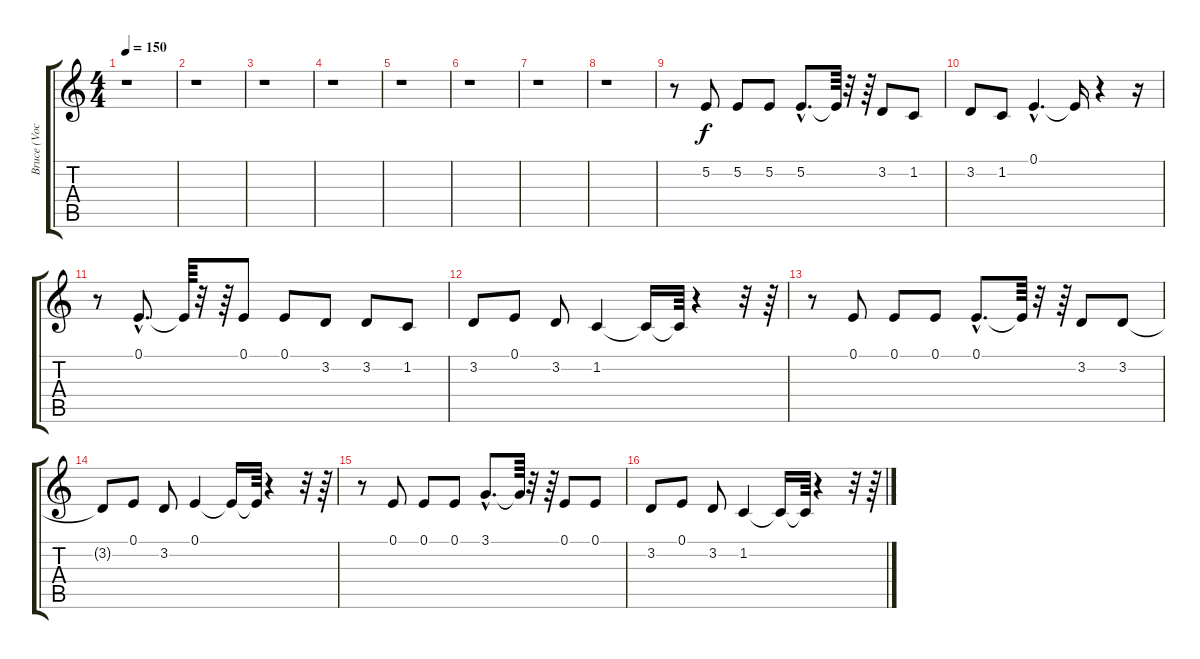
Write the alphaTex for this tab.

\track ("Bruce (Vocals)" "Bruce (Voc") {instrument choiraahs}
\staff {score tabs}
\tuning (E4 B3 G3 D3 A2 E2) {hide}
\ts (4 4)
\tempo 150
\clef g2
\ks c
r.1{dy f} |
r.1 |
r.1 |
r.1 |
r.1 |
r.1 |
r.1 |
r.1 |
r.8 5.2.8 5.2.8 5.2.8 5.2{hac}.8{d} 5.2{t}.64 r.32 r.64 3.2.8 1.2.8 |
3.2.8 1.2.8 0.1{hac}.4{d} 0.1{t}.16 r.4 r.16 |
r.8 0.1{hac}.8{d} 0.1{t}.64 r.32 r.64 0.1.8 0.1.8 3.2.8 3.2.8 1.2.8 |
3.2.8 0.1.8 3.2.8 1.2.4 1.2{t}.16 1.2{t}.64 r.4 r.32 r.64 |
r.8 0.1.8 0.1.8 0.1.8 0.1{hac}.8{d} 0.1{t}.64 r.32 r.64 3.2.8 3.2.8 |
3.2{t}.8 0.1.8 3.2.8 0.1.4 0.1{t}.16 0.1{t}.64 r.4 r.32 r.64 |
r.8 0.1.8 0.1.8 0.1.8 3.1{hac}.8{d} 3.1{t}.64 r.32 r.64 0.1.8 0.1.8 |
3.2.8 0.1.8 3.2.8 1.2.4 1.2{t}.16 1.2{t}.64 r.4 r.32 r.64
